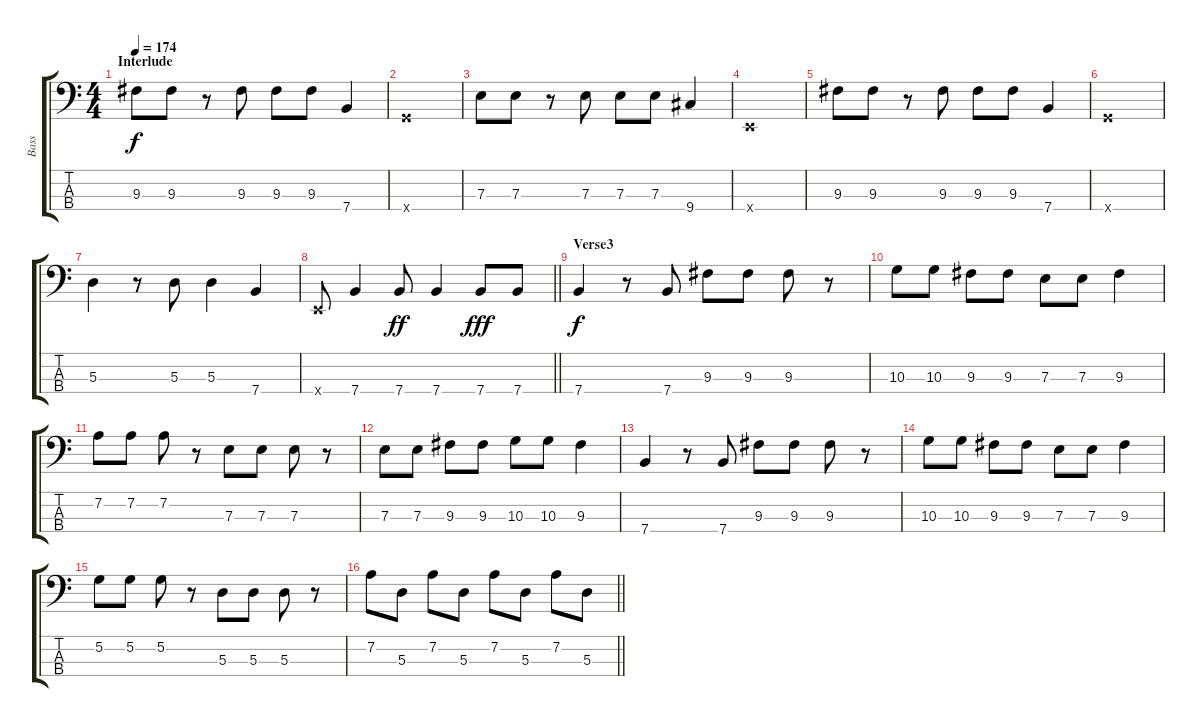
\track ("Bass" "Bass") {instrument electricbassfinger}
\staff {score tabs}
\tuning (G2 D2 A1 E1) {hide}
\ts (4 4)
\section ("" "Interlude")
\tempo 174
\clef f4
\ks c
9.3.8{dy f} 9.3.8 r.8 9.3.8 9.3.8 9.3.8 7.4.4 |
3.4{x}.1 |
7.3.8 7.3.8 r.8 7.3.8 7.3.8 7.3.8 9.4.4 |
0.4{x}.1 |
9.3.8 9.3.8 r.8 9.3.8 9.3.8 9.3.8 7.4.4 |
3.4{x}.1 |
5.3.4 r.8 5.3.8 5.3.4 7.4.4 |
\barLineRight lightlight
0.4{x}.8 7.4.4 7.4.8{dy ff} 7.4.4 7.4.8{dy fff} 7.4.8 |
\section ("" "Verse3")
7.4.4{dy f} r.8 7.4.8 9.3.8 9.3.8 9.3.8 r.8 |
10.3.8 10.3.8 9.3.8 9.3.8 7.3.8 7.3.8 9.3.4 |
7.2.8 7.2.8 7.2.8 r.8 7.3.8 7.3.8 7.3.8 r.8 |
7.3.8 7.3.8 9.3.8 9.3.8 10.3.8 10.3.8 9.3.4 |
7.4.4 r.8 7.4.8 9.3.8 9.3.8 9.3.8 r.8 |
10.3.8 10.3.8 9.3.8 9.3.8 7.3.8 7.3.8 9.3.4 |
5.2.8 5.2.8 5.2.8 r.8 5.3.8 5.3.8 5.3.8 r.8 |
\barLineRight lightlight
7.2.8 5.3.8 7.2.8 5.3.8 7.2.8 5.3.8 7.2.8 5.3.8
